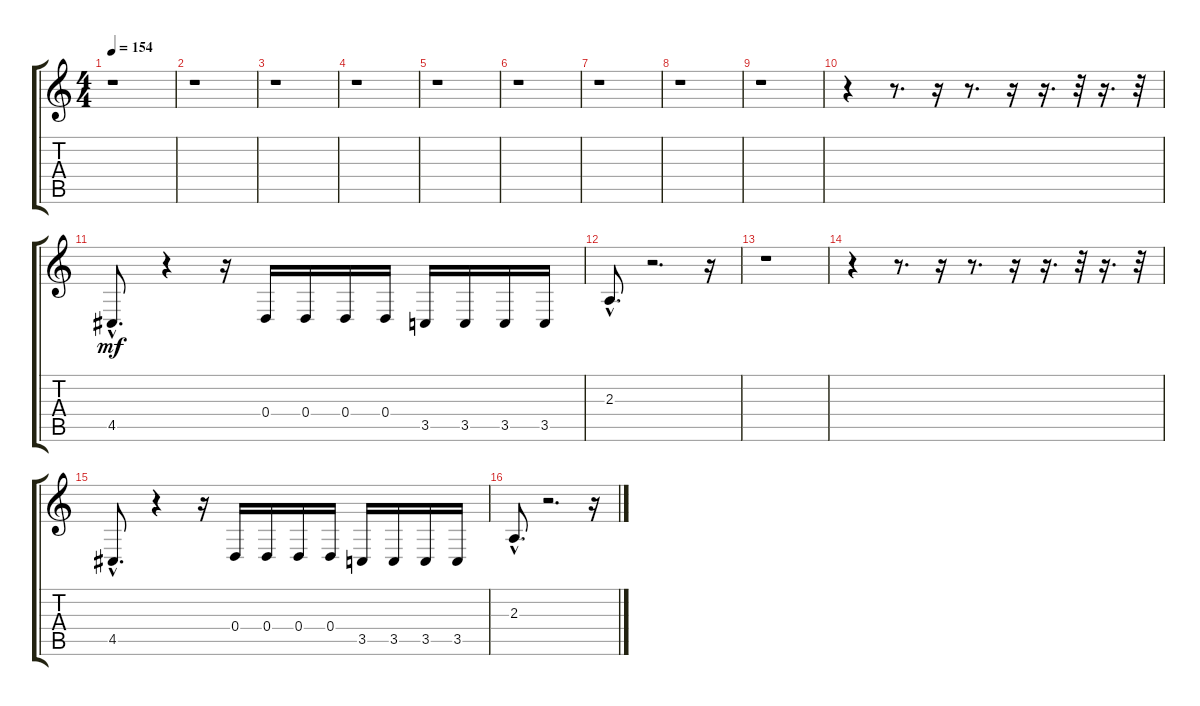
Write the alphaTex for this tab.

\track "" {instrument acousticgrandpiano}
\staff {score tabs}
\tuning (E4 B3 G3 D3 A2 E2) {hide}
\ts (4 4)
\tempo 154
\clef g2
\ks c
r.1{dy mf} |
r.1 |
r.1 |
r.1 |
r.1 |
r.1 |
r.1 |
r.1 |
r.1 |
r.4 r.8{d} r.16 r.8{d} r.16 r.16{d} r.32 r.16{d} r.32 |
4.5{hac}.8{d} r.4 r.16 0.4.16 0.4.16 0.4.16 0.4.16 3.5.16 3.5.16 3.5.16 3.5.16 |
2.3{hac}.8{d} r.2{d} r.16 |
r.1 |
r.4 r.8{d} r.16 r.8{d} r.16 r.16{d} r.32 r.16{d} r.32 |
4.5{hac}.8{d} r.4 r.16 0.4.16 0.4.16 0.4.16 0.4.16 3.5.16 3.5.16 3.5.16 3.5.16 |
2.3{hac}.8{d} r.2{d} r.16
